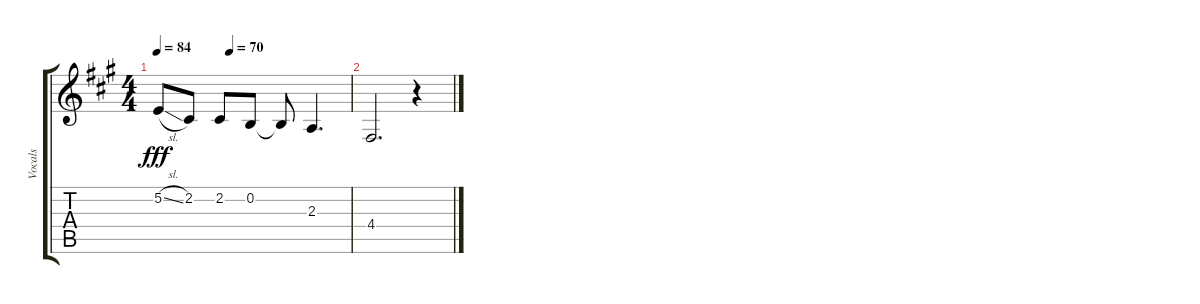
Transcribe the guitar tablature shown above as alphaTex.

\track ("Vocals" "Vocals") {instrument voiceoohs}
\staff {score tabs}
\tuning (E4 B3 G3 D3 A2 E2) {hide}
\ts (4 4)
\tempo 84
\tempo (70 0.375)
\clef g2
\ks a
5.2{sl}.8{dy fff} 2.2.8 2.2.8 0.2.8 0.2{t}.8 2.3.4{d} |
4.4.2{d} r.4
